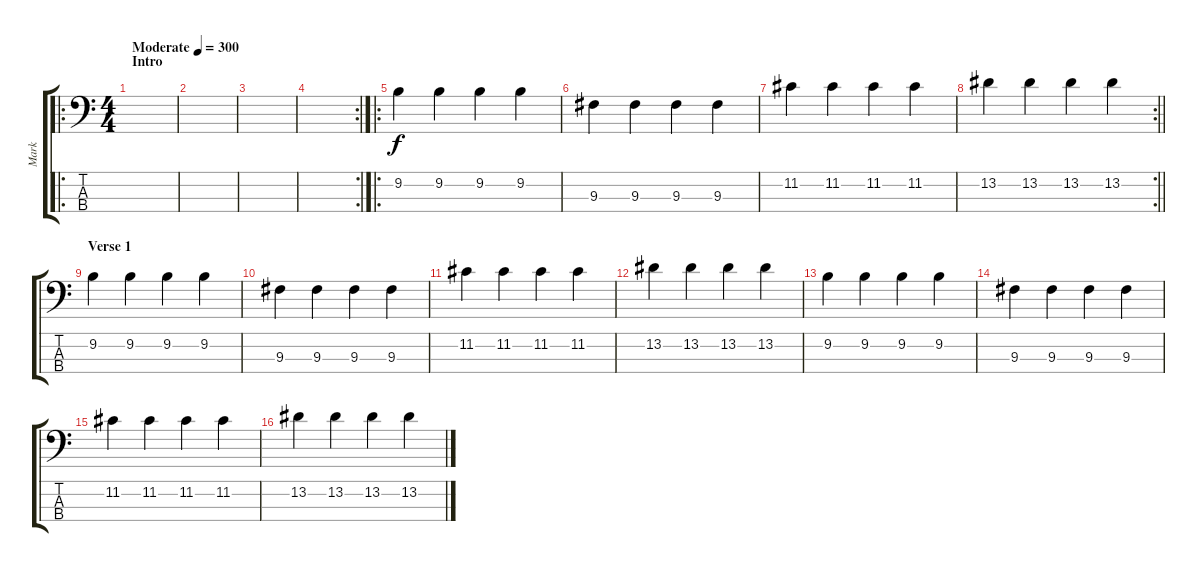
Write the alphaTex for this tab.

\track ("Mark" "Mark") {instrument electricbasspick}
\staff {score tabs}
\tuning (G2 D2 A1 E1) {hide}
\ro
\ts (4 4)
\section ("" "Intro")
\tempo (300 "Moderate")
\clef f4
\ks c
|
|
|
\rc 2
|
\ro
9.2.4 9.2.4 9.2.4 9.2.4 |
9.3.4 9.3.4 9.3.4 9.3.4 |
11.2.4 11.2.4 11.2.4 11.2.4 |
\rc 2
\barLineRight lightlight
13.2.4 13.2.4 13.2.4 13.2.4 |
\section ("" "Verse 1")
9.2.4 9.2.4 9.2.4 9.2.4 |
9.3.4 9.3.4 9.3.4 9.3.4 |
11.2.4 11.2.4 11.2.4 11.2.4 |
13.2.4 13.2.4 13.2.4 13.2.4 |
9.2.4 9.2.4 9.2.4 9.2.4 |
9.3.4 9.3.4 9.3.4 9.3.4 |
11.2.4 11.2.4 11.2.4 11.2.4 |
13.2.4 13.2.4 13.2.4 13.2.4
